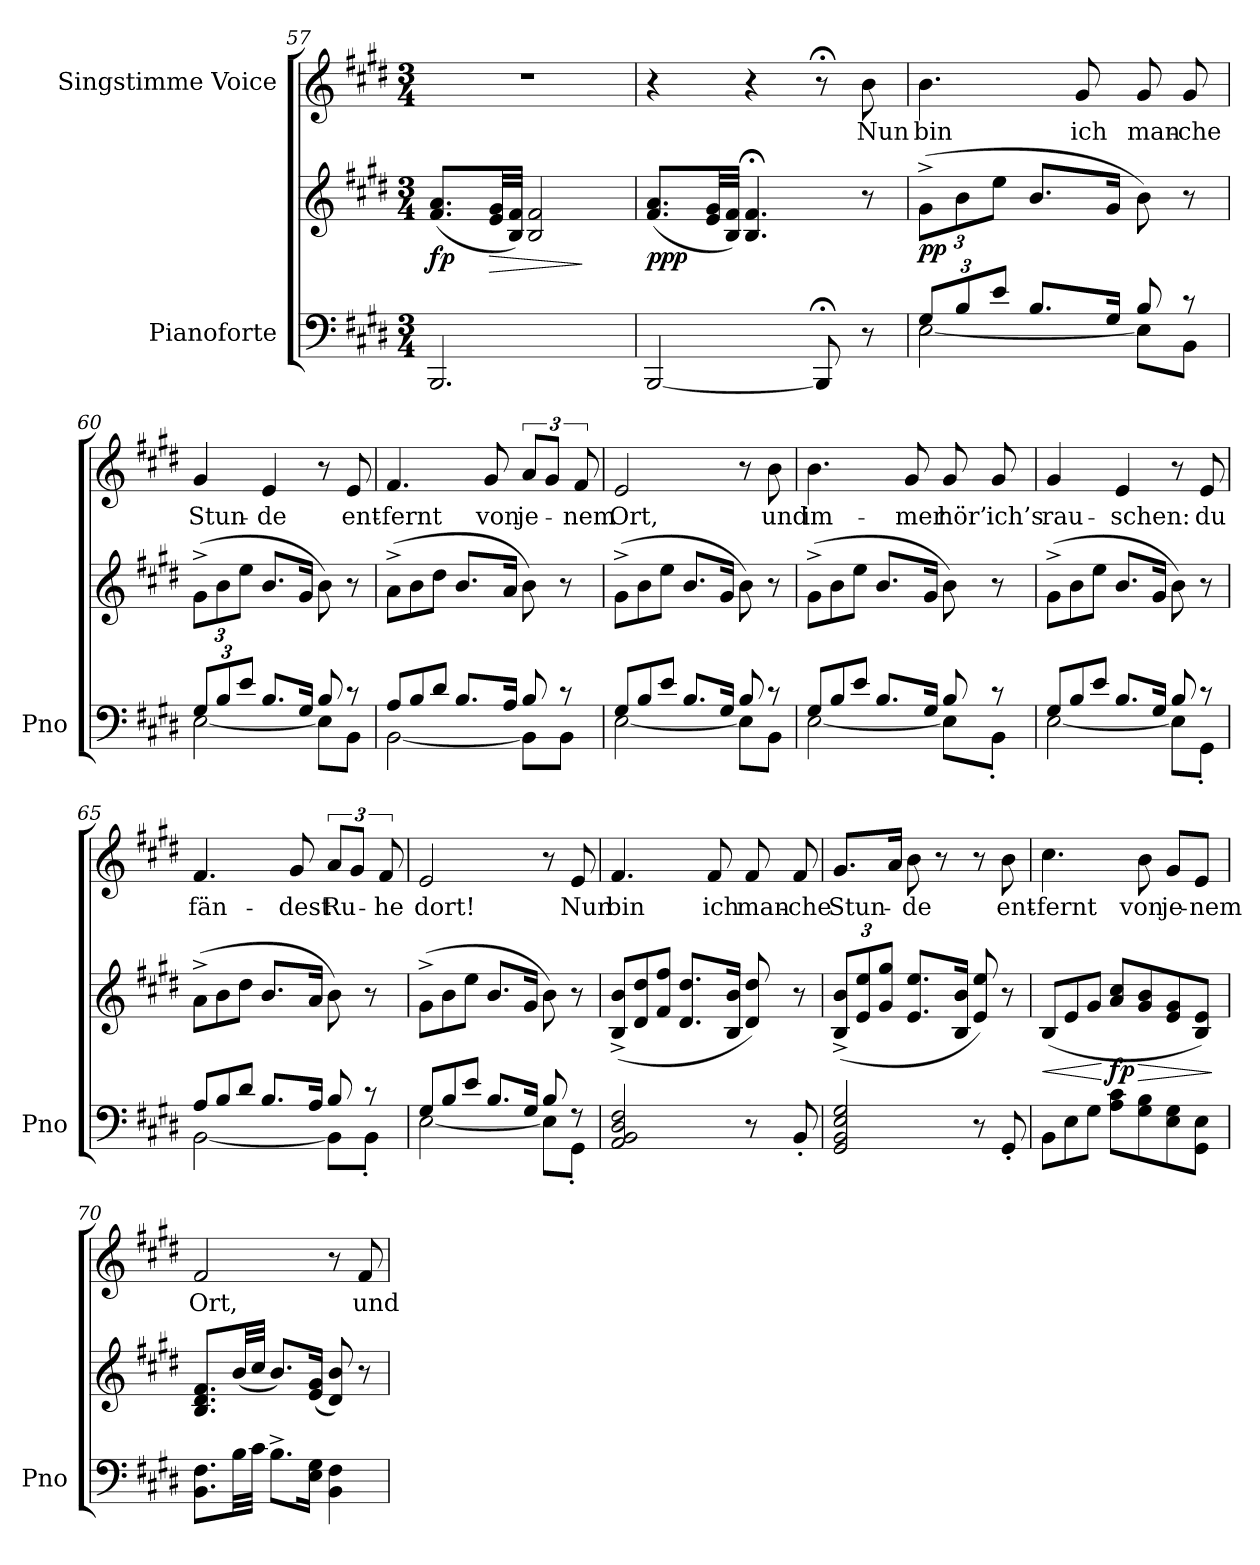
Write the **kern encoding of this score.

**kern	**kern	**dynam	**kern	**text
*part2	*part2	*part2	*part1	*part1
*staff3	*staff2	*staff2/3	*staff1	*staff1
*I"Pianoforte	*	*	*I"Singstimme            Voice	*
*I'Pno	*	*	*	*
*clefF4	*clefG2	*	*clefG2	*
*k[f#c#g#d#]	*k[f#c#g#d#]	*	*k[f#c#g#d#]	*
*M3/4	*M3/4	*	*M3/4	*
=57	=57	=57	=57	=57
!	!	!LO:DY:b	!	!
2.BBB/	(<8.f#/ 8.a/L	fp	2.r	.
!	!	!LO:HP:b	!	!
.	32e/ 32g#/LL	>	.	.
.	32B/ 32f#/JJJ)	.	.	.
.	2B/ 2f#/	.	.	.
.	.	]	.	.
!!LO:LB:g=z
=58	=58	=58	=58	=58
!	!	!LO:DY:b	!	!
[2BBB/	(<8.f#/ 8.a/L	ppp	4r	.
.	32e/ 32g#/LL	.	.	.
.	32B/ 32f#/JJJ)	.	.	.
.	4.B/;< 4.f#/;<	.	4r	.
8BBB;</]	.	.	8r;<	.
!	!	!	!	!LO:LY:b
8r	8r	.	8b\	Nun
=59	=59	=59	=59	=59
*Xbrackettup	*Xbrackettup	*	*	*
*^	*	*	*	*
!	!	!	!LO:DY:b	!	!LO:LY:b
12G#/L	[2E\	(>12g#^\L	pp	4.b\	bin
12B/	.	12b\	.	.	.
12e/J	.	12ee\J	.	.	.
8.B/L	.	8.b/L	.	.	.
!	!	!	!	!	!LO:LY:b
.	.	.	.	8g#/	ich
16G#/Jk	.	16g#/Jk	.	.	.
!	!	!	!	!	!LO:LY:b
8B/	8E\L]	8b\)	.	8g#/	man-
!	!	!	!	!	!LO:LY:b
8r	8BB\J	8r	.	8g#/	-che
=60	=60	=60	=60	=60	=60
!	!	!	!	!	!LO:LY:b
12G#/L	[2E\	(>12g#^\L	.	4g#/	Stun-
12B/	.	12b\	.	.	.
12e/J	.	12ee\J	.	.	.
!	!	!	!	!	!LO:LY:b
8.B/L	.	8.b/L	.	4e/	-de
16G#/Jk	.	16g#/Jk	.	.	.
8B/	8E\L]	8b\)	.	8r	.
!	!	!	!	!	!LO:LY:b
8r	8BB\J	8r	.	8e/	ent-
=61	=61	=61	=61	=61	=61
*Xtuplet	*	*Xtuplet	*	*	*
!	!	!	!	!	!LO:LY:b
12A/L	[2BB\	(>12a^\L	.	4.f#/	-fernt
12B/	.	12b\	.	.	.
12d#/J	.	12dd#\J	.	.	.
8.B/L	.	8.b/L	.	.	.
!	!	!	!	!	!LO:LY:b
.	.	.	.	8g#/	von
16A/Jk	.	16a/Jk	.	.	.
!	!	!	!	!	!LO:LY:b
8B/	8BB\L]	8b\)	.	12a/L	je-
.	.	.	.	12g#/J	.
8r	8BB\J	8r	.	.	.
!	!	!	!	!	!LO:LY:b
.	.	.	.	12f#/	-nem
=62	=62	=62	=62	=62	=62
!	!	!	!	!	!LO:LY:b
12G#/L	[2E\	(>12g#^\L	.	2e/	Ort,
12B/	.	12b\	.	.	.
12e/J	.	12ee\J	.	.	.
8.B/L	.	8.b/L	.	.	.
16G#/Jk	.	16g#/Jk	.	.	.
8B/	8E\L]	8b\)	.	8r	.
!	!	!	!	!	!LO:LY:b
8r	8BB\J	8r	.	8b\	und
!!LO:PB:g=z
=63	=63	=63	=63	=63	=63
!	!	!	!	!	!LO:LY:b
12G#/L	[2E\	(>12g#^\L	.	4.b\	im-
12B/	.	12b\	.	.	.
12e/J	.	12ee\J	.	.	.
8.B/L	.	8.b/L	.	.	.
!	!	!	!	!	!LO:LY:b
.	.	.	.	8g#/	-mer
16G#/Jk	.	16g#/Jk	.	.	.
!	!	!	!	!	!LO:LY:b
8B/	8E\L]	8b\)	.	8g#/	hör’
!	!	!	!	!	!LO:LY:b
8r	8BB'\J	8r	.	8g#/	ich’s
=64	=64	=64	=64	=64	=64
!	!	!	!	!	!LO:LY:b
12G#/L	[2E\	(>12g#^\L	.	4g#/	rau-
12B/	.	12b\	.	.	.
12e/J	.	12ee\J	.	.	.
!	!	!	!	!	!LO:LY:b
8.B/L	.	8.b/L	.	4e/	-schen:
16G#/Jk	.	16g#/Jk	.	.	.
8B/	8E\L]	8b\)	.	8r	.
!	!	!	!	!	!LO:LY:b
8r	8GG#'\J	8r	.	8e/	du
=65	=65	=65	=65	=65	=65
!	!	!	!	!	!LO:LY:b
12A/L	[2BB\	(>12a^\L	.	4.f#/	fän-
12B/	.	12b\	.	.	.
12d#/J	.	12dd#\J	.	.	.
8.B/L	.	8.b/L	.	.	.
!	!	!	!	!	!LO:LY:b
.	.	.	.	8g#/	-dest
16A/Jk	.	16a/Jk	.	.	.
!	!	!	!	!	!LO:LY:b
8B/	8BB\L]	8b\)	.	12a/L	Ru-
.	.	.	.	12g#/J	.
8r	8BB'\J	8r	.	.	.
!	!	!	!	!	!LO:LY:b
.	.	.	.	12f#/	-he
=66	=66	=66	=66	=66	=66
!	!	!	!	!	!LO:LY:b
12G#/L	[2E\	(>12g#^\L	.	2e/	dort!
12B/	.	12b\	.	.	.
12e/J	.	12ee\J	.	.	.
8.B/L	.	8.b/L	.	.	.
16G#/Jk	.	16g#/Jk	.	.	.
8B/	8E\L]	8b\)	.	8r	.
!	!	!	!	!	!LO:LY:b
8r	8GG#'\J	8r	.	8e/	Nun
=67	=67	=67	=67	=67	=67
!	!	!	!	!	!LO:LY:b
*v	*v	*	*	*	*
2AA/ 2BB/ 2D#/ 2F#/	(<12B/^ 12b/^L	.	4.f#/	bin
.	12d#/ 12dd#/	.	.	.
.	12f#/ 12ff#/J	.	.	.
.	8.d#/ 8.dd#/L	.	.	.
!	!	!	!	!LO:LY:b
.	.	.	8f#/	ich
.	16B/ 16b/Jk	.	.	.
!	!	!	!	!LO:LY:b
8r	8d#/ 8dd#/)	.	8f#/	man-
!	!	!	!	!LO:LY:b
8BB'/	8r	.	8f#/	-che
!!LO:LB:g=z
=68	=68	=68	=68	=68
*	*tuplet	*	*	*
!	!	!	!	!LO:LY:b
2GG#/ 2BB/ 2E/ 2G#/	(<12B/^ 12b/^L	.	8.g#/L	Stun-
.	12e/ 12ee/	.	.	.
.	12g#/ 12gg#/J	.	.	.
.	.	.	16a/Jk	.
!	!	!	!	!LO:LY:b
.	8.e/ 8.ee/L	.	8b\	-de
.	.	.	8r	.
.	16B/ 16b/Jk	.	.	.
8r	8e/ 8ee/)	.	8r	.
!	!	!	!	!LO:LY:b
8GG#'/	8r	.	8b\	ent-
=69	=69	=69	=69	=69
*	*Xtuplet	*	*	*
!	!	!LO:HP:b	!	!LO:LY:b
12BB\L	(<12B/L	<	4.cc#\	-fernt
12E\	12e/	.	.	.
12G#\J	12g#/J	.	.	.
!	!	!LO:DY:n=1:b	!	!
8A\ 8c#\L	8a/ 8cc#/L	[ fp	.	.
!	!	!LO:HP:b	!	!LO:LY:b
8G#\ 8B\	8g#/ 8b/	>	8b\	von
!	!	!	!	!LO:LY:b
8E\ 8G#\	8e/ 8g#/	.	8g#/L	je-
!	!	!	!	!LO:LY:b
8GG#\ 8E\J	8B/ 8e/J)	.	8e/J	-nem
.	.	]	.	.
=70	=70	=70	=70	=70
!	!	!	!	!LO:LY:b
8.BB\ 8.F#\L	8.B/ 8.d#/ 8.f#/L	.	2f#/	Ort,
32B\LL	(<32b/LL	.	.	.
32c#\JJJ	32cc#/JJJ	.	.	.
8.B^\L	8.b/L)	.	.	.
16E\ 16G#\Jk	(<16e/ 16g#/Jk	.	.	.
4BB\ 4F#\	8d#/ 8b/)	.	8r	.
!	!	!	!	!LO:LY:b
.	8r	.	8f#/	und
=	=	=	=	=
*-	*-	*-	*-	*-
